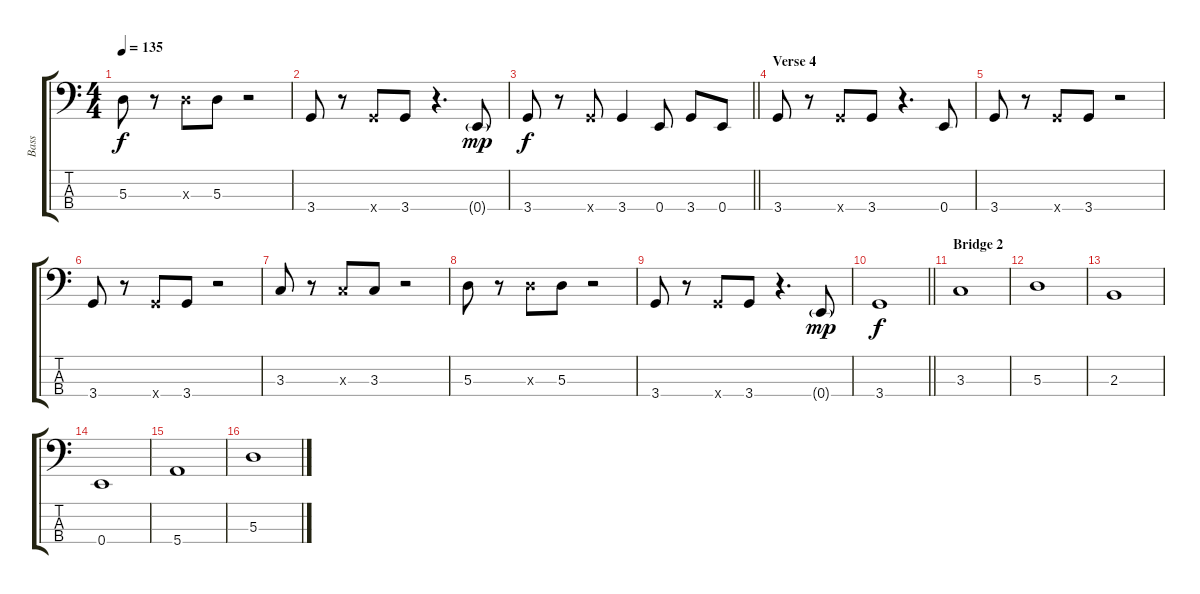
\track ("Bass" "Bass") {instrument electricbassfinger}
\staff {score tabs}
\tuning (G2 D2 A1 E1) {hide}
\ts (4 4)
\tempo 135
\clef f4
\ks c
5.3.8{dy f} r.8 5.3{x}.8 5.3.8 r.2 |
3.4.8 r.8 3.4{x}.8 3.4.8 r.4{d} 0.4{g}.8{dy mp} |
\barLineRight lightlight
3.4.8{dy f} r.8 3.4{x}.8 3.4.4 0.4.8 3.4.8 0.4.8 |
\section ("" "Verse 4")
3.4.8 r.8 3.4{x}.8 3.4.8 r.4{d} 0.4.8 |
3.4.8 r.8 3.4{x}.8 3.4.8 r.2 |
3.4.8 r.8 3.4{x}.8 3.4.8 r.2 |
3.3.8 r.8 3.3{x}.8 3.3.8 r.2 |
5.3.8 r.8 5.3{x}.8 5.3.8 r.2 |
3.4.8 r.8 3.4{x}.8 3.4.8 r.4{d} 0.4{g}.8{dy mp} |
\barLineRight lightlight
3.4.1{dy f} |
\section ("" "Bridge 2")
3.3.1 |
5.3.1 |
2.3.1 |
0.4.1 |
5.4.1 |
5.3.1
